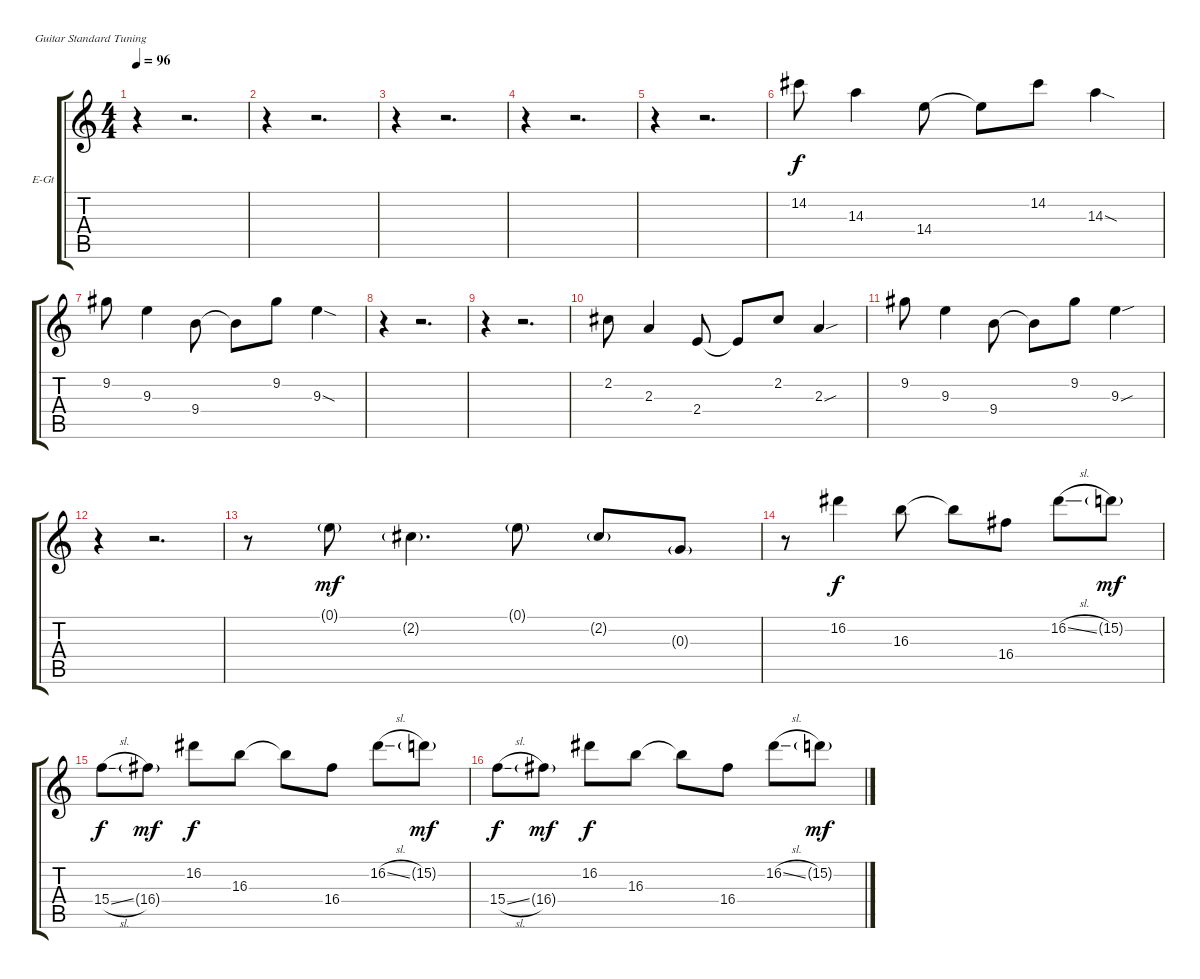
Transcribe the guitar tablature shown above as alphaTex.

\bracketExtendMode groupsimilarinstruments
\firstSystemTrackNameOrientation horizontal
\otherSystemsTrackNameOrientation horizontal
\track ("Slide Guitar" "E-Gt") {instrument electricguitarclean}
\staff {score tabs}
\tuning (E4 B3 G3 D3 A2 E2)
\ts (4 4)
\tempo 96
\clef g2
\ks c
r.4{dy f} r.2{d} |
r.4 r.2{d} |
r.4 r.2{d} |
r.4 r.2{d} |
r.4 r.2{d} |
14.2.8 14.3.4 14.4.8 14.4{t}.8 14.2.8 14.3{sod}.4 |
9.2.8 9.3.4 9.4.8 9.4{t}.8 9.2.8 9.3{sod}.4 |
r.4 r.2{d} |
r.4 r.2{d} |
2.2.8 2.3.4 2.4.8 2.4{t}.8 2.2.8 2.3{sou}.4 |
9.2.8 9.3.4 9.4.8 9.4{t}.8 9.2.8 9.3{sou}.4 |
r.4 r.2{d} |
r.8 0.1{g}.8{dy mf} 2.2{g}.4{d} 0.1{g}.8 2.2{g}.8 0.3{g}.8 |
r.8 16.2.4{dy f} 16.3.8 16.3{t}.8 16.4.8 16.2{sl}.8 15.2{g}.8{dy mf} |
15.4{sl}.8{dy f} 16.4{g}.8{dy mf} 16.2.8{dy f} 16.3.8 16.3{t}.8 16.4.8 16.2{sl}.8 15.2{g}.8{dy mf} |
15.4{sl}.8{dy f} 16.4{g}.8{dy mf} 16.2.8{dy f} 16.3.8 16.3{t}.8 16.4.8 16.2{sl}.8 15.2{g}.8{dy mf}
